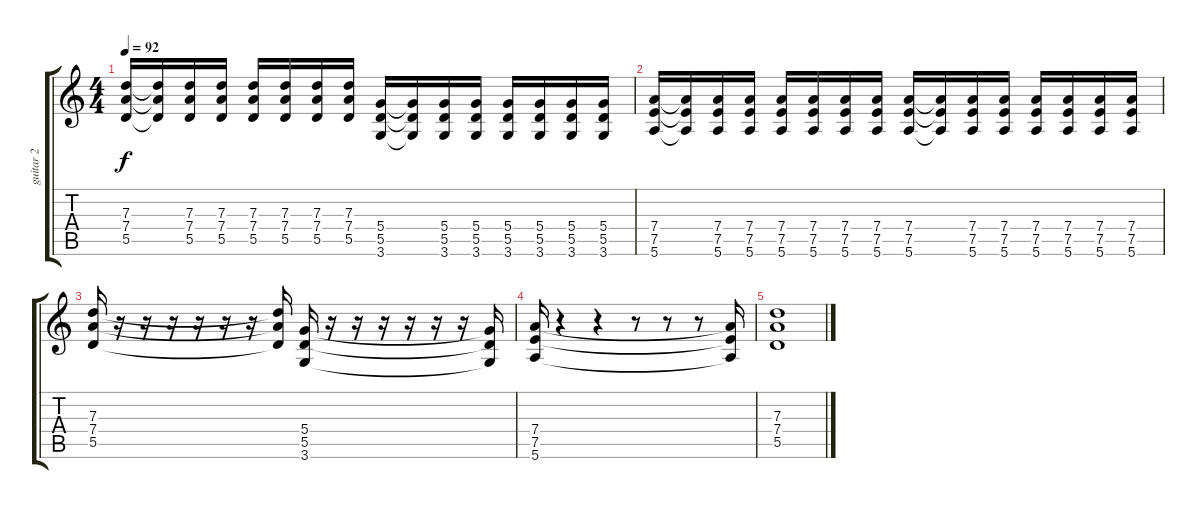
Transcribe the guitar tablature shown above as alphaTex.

\track ("guitar 2" "guitar 2") {instrument distortionguitar}
\staff {score tabs}
\tuning (E4 B3 G3 D3 A2 E2) {hide}
\ts (4 4)
\tempo 92
\clef g2
\ks c
(7.3 7.4 5.5).16{dy f} (7.3{t} 7.4{t} 5.5{t}).16 (7.3 7.4 5.5).16 (7.3 7.4 5.5).16 (7.3 7.4 5.5).16 (7.3 7.4 5.5).16 (7.3 7.4 5.5).16 (7.3 7.4 5.5).16 (5.4 5.5 3.6).16 (5.4{t} 5.5{t} 3.6{t}).16 (5.4 5.5 3.6).16 (5.4 5.5 3.6).16 (5.4 5.5 3.6).16 (5.4 5.5 3.6).16 (5.4 5.5 3.6).16 (5.4 5.5 3.6).16 |
(7.4 7.5 5.6).16 (7.4{t} 7.5{t} 5.6{t}).16 (7.4 7.5 5.6).16 (7.4 7.5 5.6).16 (7.4 7.5 5.6).16 (7.4 7.5 5.6).16 (7.4 7.5 5.6).16 (7.4 7.5 5.6).16 (7.4 7.5 5.6).16 (7.4{t} 7.5{t} 5.6{t}).16 (7.4 7.5 5.6).16 (7.4 7.5 5.6).16 (7.4 7.5 5.6).16 (7.4 7.5 5.6).16 (7.4 7.5 5.6).16 (7.4 7.5 5.6).16 |
(7.3 7.4 5.5).16{volume 14} r.16 r.16 r.16 r.16 r.16 r.16 (7.3{t} 7.4{t} 5.5{t}).16 (5.4 5.5 3.6).16 r.16 r.16 r.16 r.16 r.16 r.16 (5.4{t} 5.5{t} 3.6{t}).16 |
(7.4 7.5 5.6).16 r.4 r.4 r.8 r.8 r.8 (7.4{t} 7.5{t} 5.6{t}).16 |
(7.3 7.4 5.5).1
